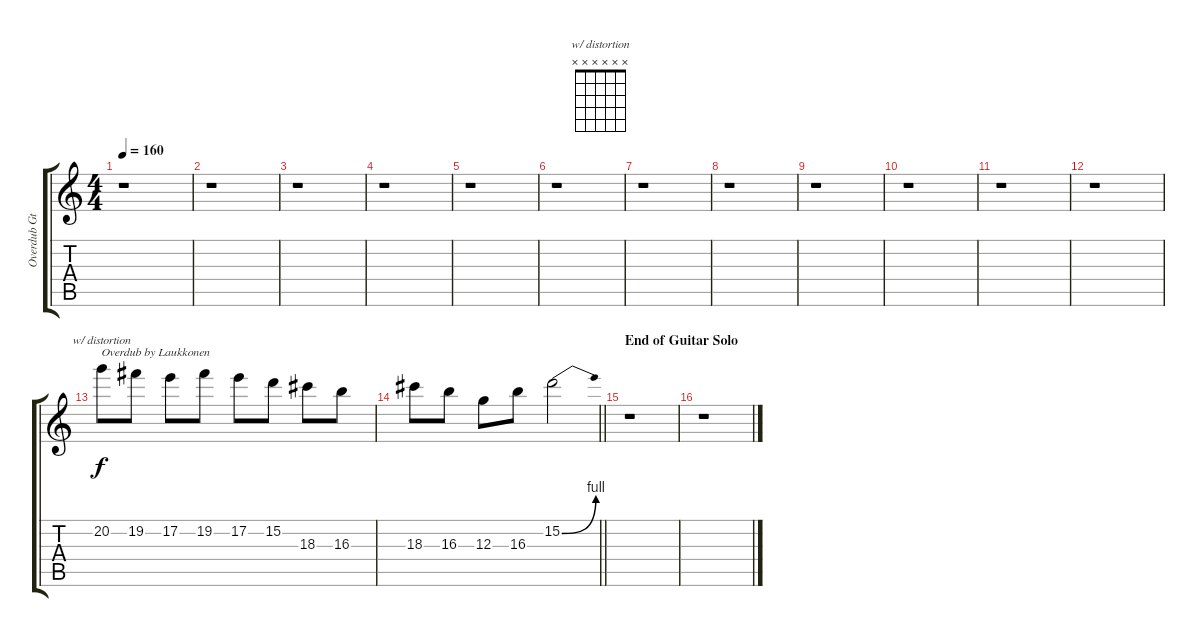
\track ("Overdub Gtrs." "Overdub Gt") {instrument distortionguitar}
\staff {score tabs}
\tuning (E4 B3 G3 D3 A2 D2) {hide}
\chord ("w/ distortion" x x x x x x) {firstfret 0}
\ts (4 4)
\tempo 160
\clef g2
\ks c
r.1{dy f} |
r.1 |
r.1 |
r.1 |
r.1 |
r.1 |
r.1 |
r.1 |
r.1 |
r.1 |
r.1 |
r.1 |
20.2.8{ch "w/ distortion" txt "Overdub by Laukkonen" volume 16 balance 2 instrument distortionguitar} 19.2.8 17.2.8 19.2.8 17.2.8 15.2.8 18.3.8 16.3.8 |
\barLineRight lightlight
18.3.8 16.3.8 12.3.8 16.3.8 15.2{be (bend 0 0 60 4)}.2 |
\section ("" "End of Guitar Solo")
r.1 |
r.1
